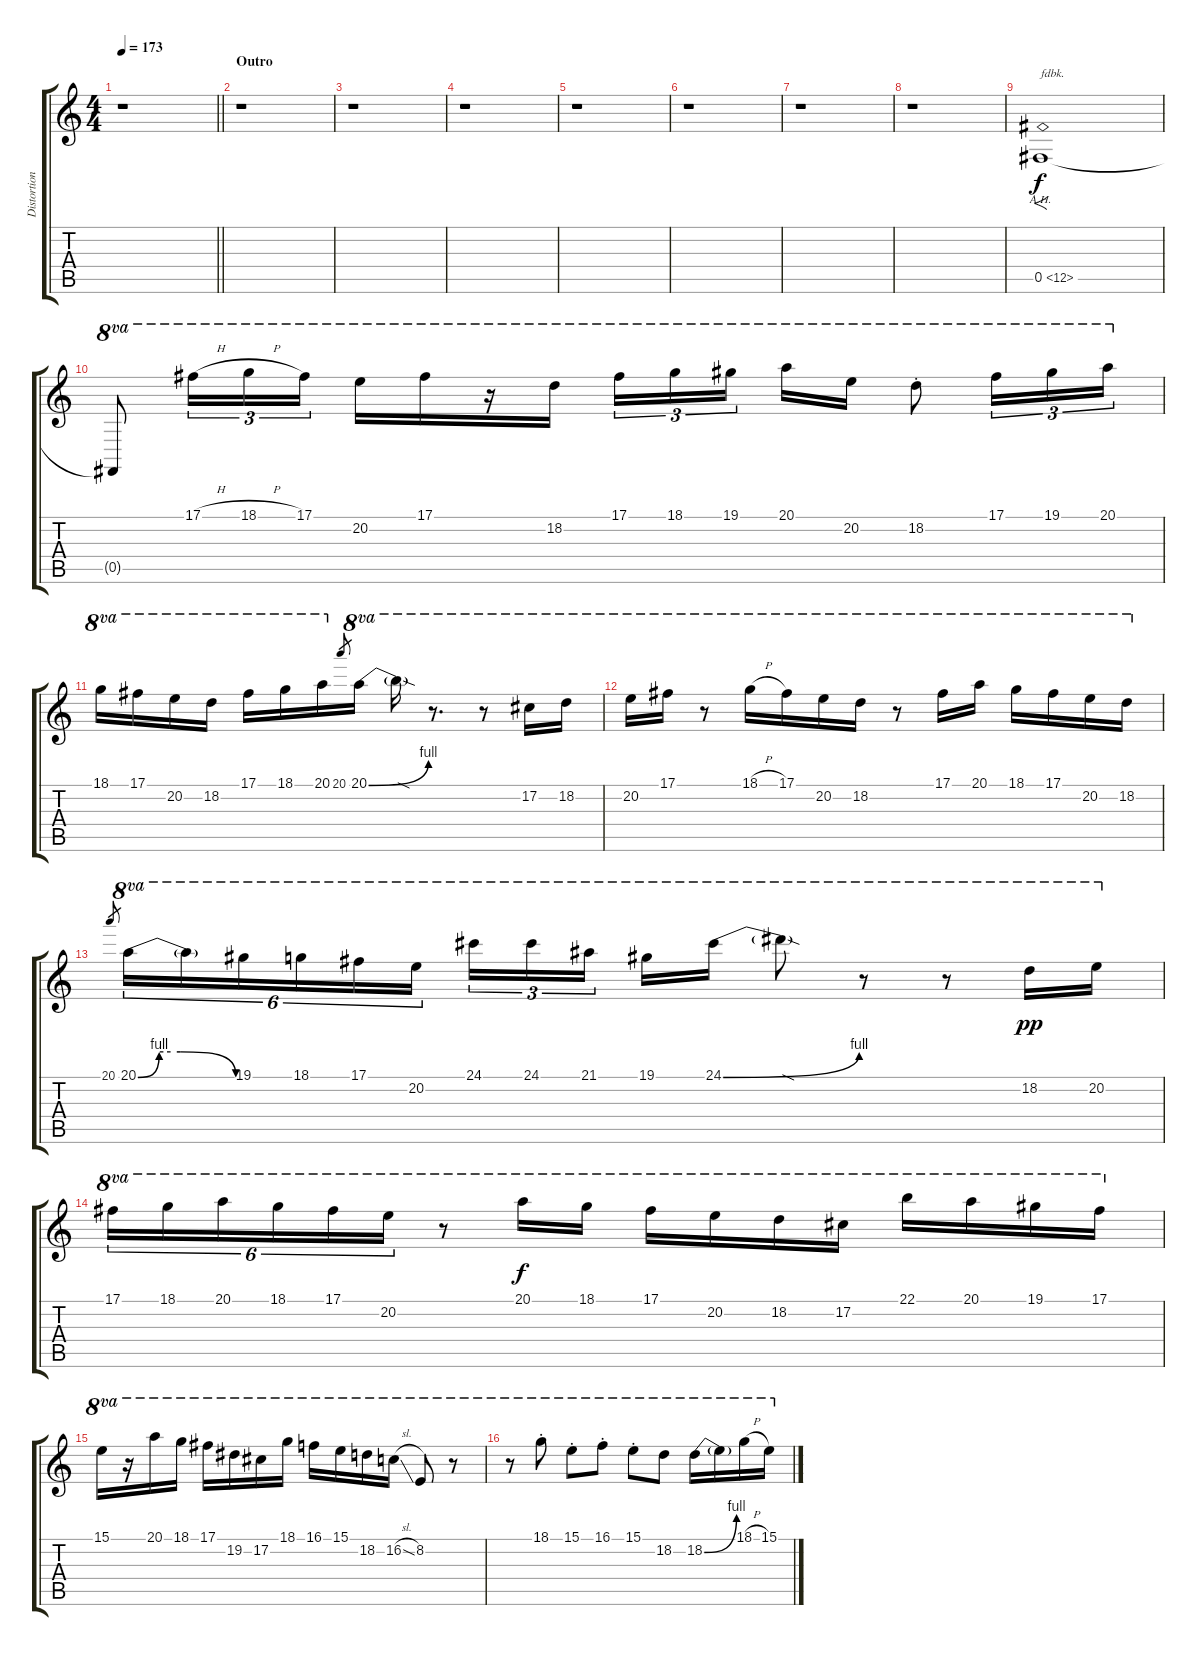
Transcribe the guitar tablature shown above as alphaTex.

\track ("Distortion guitar" "Distortion") {instrument distortionguitar}
\staff {score tabs}
\tuning (Db4 Ab3 E3 B2 Gb2 B1) {hide}
\ts (4 4)
\tempo 173
\clef g2
\barLineRight lightlight
\ks c
r.1{dy f} |
\section ("" "Outro")
r.1 |
r.1 |
r.1 |
r.1 |
r.1 |
r.1 |
r.1 |
0.5{ah 12}.1{f txt "fdbk."} |
0.5{t}.8{ot 8va} 17.1{h}.16{tu (3 2) ot 8va} 18.1{h}.16{tu (3 2) ot 8va} 17.1.16{tu (3 2) ot 8va} 20.2.16{ot 8va} 17.1.16{ot 8va} r.16{ot 8va} 18.2.16{ot 8va} 17.1.16{tu (3 2) ot 8va} 18.1.16{tu (3 2) ot 8va} 19.1.16{tu (3 2) ot 8va beam splitsecondary} 20.1.16{ot 8va} 20.2.16{ot 8va} 18.2{st}.8{ot 8va} 17.1.16{tu (3 2) ot 8va} 19.1.16{tu (3 2) ot 8va} 20.1.16{tu (3 2) ot 8va} |
18.1.16{ot 8va} 17.1.16{ot 8va} 20.2.16{ot 8va} 18.2.16{ot 8va} 17.1.16{ot 8va} 18.1.16{ot 8va} 20.1.16{ot 8va} 20.1.8{gr} 20.1{be (bend 0 0 60 4)}.16{ot 8va} 20.1{sod t}.16{ot 8va} r.8{d ot 8va} r.8{ot 8va} 17.2.16{ot 8va} 18.2.16{ot 8va} |
20.2.16{ot 8va} 17.1.16{ot 8va} r.8{ot 8va} 18.1{h}.16{ot 8va} 17.1.16{ot 8va} 20.2.16{ot 8va} 18.2.16{ot 8va} r.8{ot 8va} 17.1.16{ot 8va} 20.1.16{ot 8va} 18.1.16{ot 8va} 17.1.16{ot 8va} 20.2.16{ot 8va} 18.2.16{ot 8va} |
20.1.8{gr} 20.1{be (custom 0 0 13 4 20 4 26 4 60 0)}.16{tu (6 4) ot 8va} 20.1{t}.16{tu (6 4) ot 8va} 19.1.16{tu (6 4) ot 8va} 18.1.16{tu (6 4) ot 8va} 17.1.16{tu (6 4) ot 8va} 20.2.16{tu (6 4) ot 8va} 24.1.16{tu (3 2) ot 8va} 24.1.16{tu (3 2) ot 8va} 21.1.16{tu (3 2) ot 8va beam splitsecondary} 19.1.16{ot 8va} 24.1{be (bend 0 0 60 4)}.16{ot 8va} 24.1{sod t}.8{ot 8va} r.8{ot 8va} r.8{ot 8va} 18.2.16{ot 8va dy pp} 20.2.16{ot 8va} |
17.1.16{tu (6 4) ot 8va} 18.1.16{tu (6 4) ot 8va} 20.1.16{tu (6 4) ot 8va} 18.1.16{tu (6 4) ot 8va} 17.1.16{tu (6 4) ot 8va} 20.2.16{tu (6 4) ot 8va} r.8{ot 8va} 20.1.16{ot 8va dy f} 18.1.16{ot 8va} 17.1.16{ot 8va} 20.2.16{ot 8va} 18.2.16{ot 8va} 17.2.16{ot 8va} 22.1.16{ot 8va} 20.1.16{ot 8va} 19.1.16{ot 8va} 17.1.16{ot 8va} |
15.1.16{ot 8va} r.16{ot 8va} 20.1.16{ot 8va} 18.1.16{ot 8va} 17.1.16{ot 8va} 19.2.16{ot 8va} 17.2.16{ot 8va} 18.1.16{ot 8va} 16.1.16{ot 8va} 15.1.16{ot 8va} 18.2.16{ot 8va} 16.2{sl}.16{ot 8va} 8.2.8{ot 8va} r.8{ot 8va} |
r.8{ot 8va} 18.1{st}.8{ot 8va} 15.1{st}.8{ot 8va} 16.1{st}.8{ot 8va} 15.1{st}.8{ot 8va} 18.2.8{ot 8va} 18.2{be (bend 0 0 60 4)}.16{ot 8va} 18.2{t}.16{ot 8va} 18.1{h}.16{ot 8va} 15.1.16{ot 8va}
